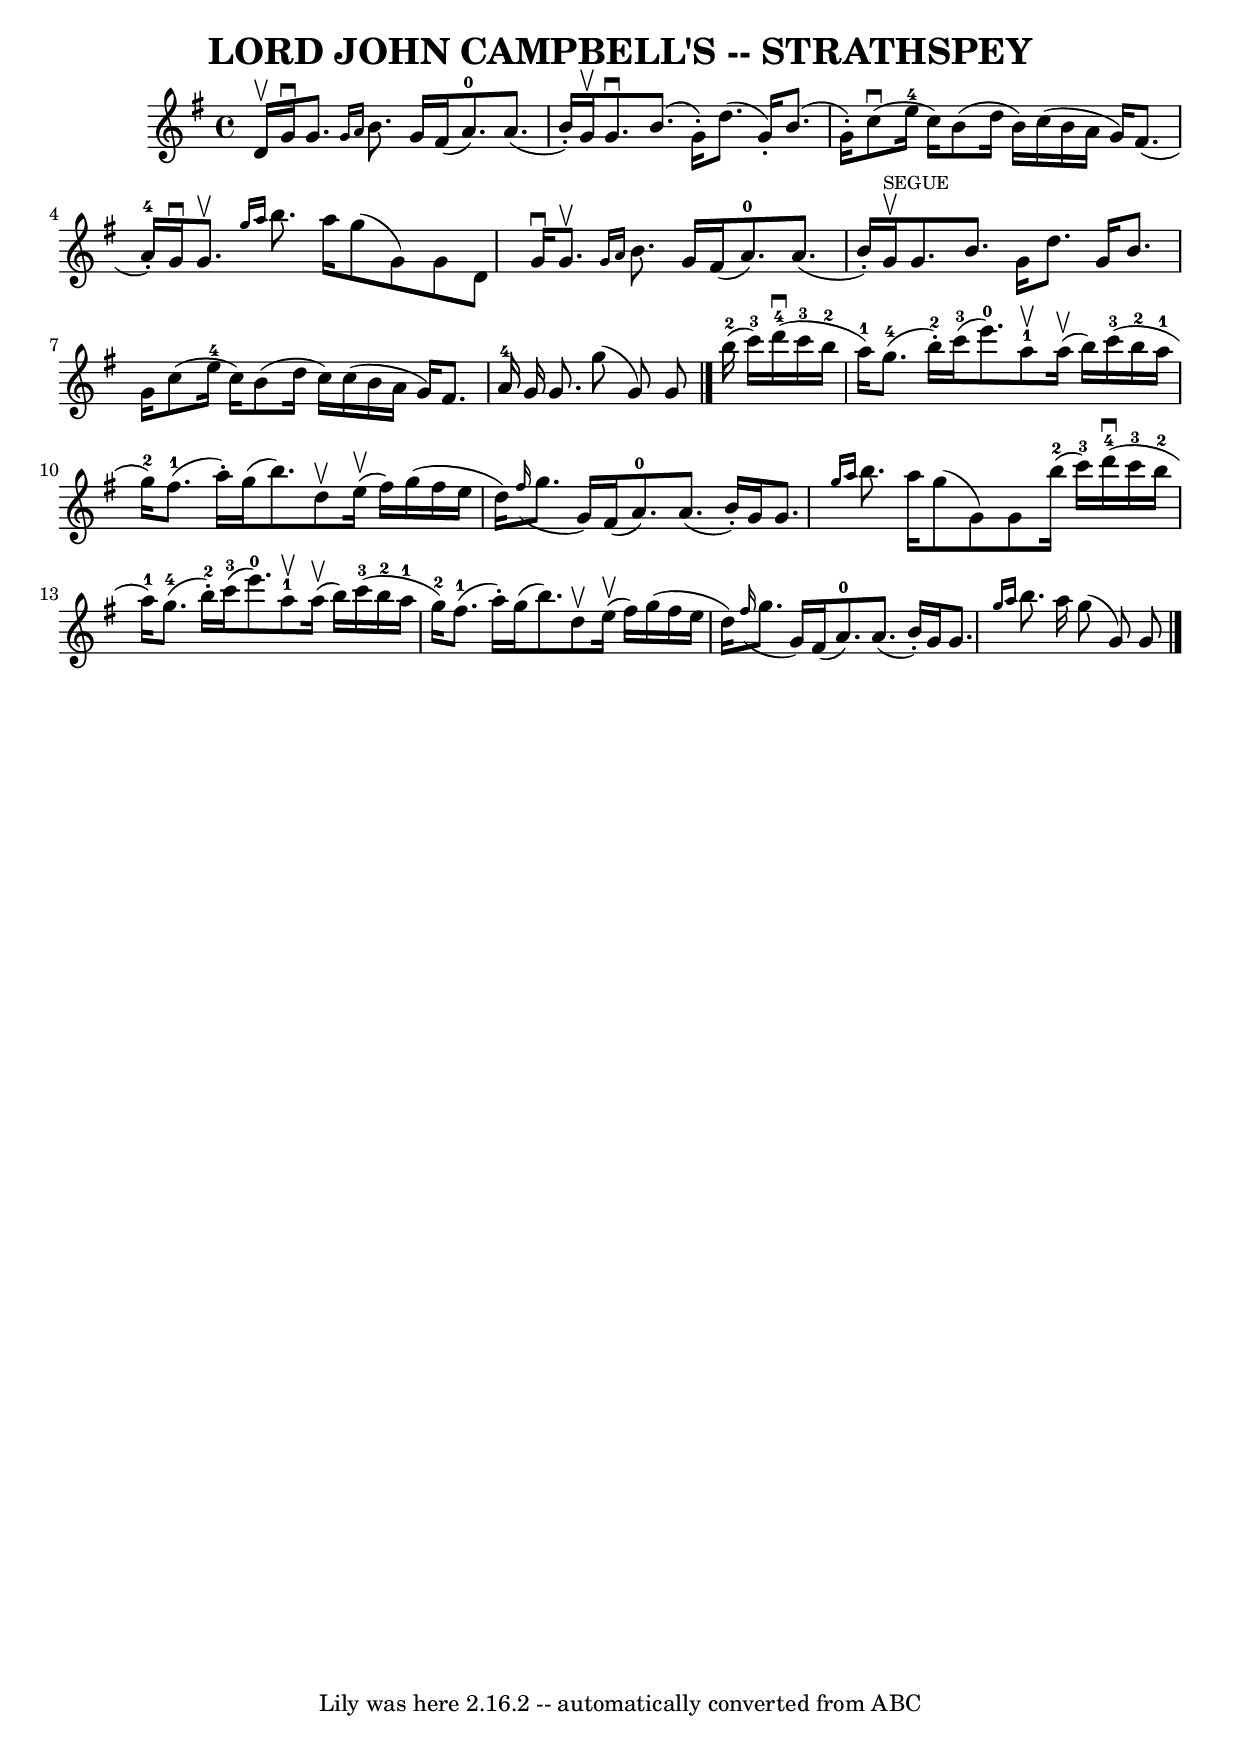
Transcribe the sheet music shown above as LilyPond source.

\version "2.16.2"
\include "Mammoth.ily"
\header {
	%% book = "Ryan's Mammoth Collection of Fiddle Tunes"
	crossRefNumber = "1"
	footnotes = ""
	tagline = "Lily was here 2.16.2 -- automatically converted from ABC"
	title = "LORD JOHN CAMPBELL'S -- STRATHSPEY"
}
voicedefault =  {


 \override Staff.TimeSignature #'style = #'C
 \time 4/4 
\key g \major d'16^\upbow       |
 g'16^\downbow g'8.  
\grace { g'16 a'16  } b'8. g'16 fis'16 (a'8.-0) a'8. (
 b'16 -.)   |
 g'16^\upbow g'8.^\downbow b'8. (g'16 -.)   
d''8. (g'16 -.) b'8. (g'16 -.)       |
 c''8 (^\downbow   
e''16-4 c''16) b'8 (d''16 b'16) c''16 (b'16 a'16    
g'16) fis'8. (a'16-4-.)   |
 g'16^\downbow g'8. 
^\upbow \grace { g''16 a''16  } b''8. a''16 g''8 (g'8)   
g'8 d'8    |
     |
 g'16^\downbow g'8.^\upbow \grace {    
g'16 a'16  } b'8. g'16 fis'16 (a'8.-0) a'8. (b'16 -.) 
  |
 g'16^\segue^\upbow g'8. b'8. g'16 d''8. g'16    
b'8. g'16        |
 c''8 (e''16-4 c''16) b'8 (d''16  
 c''16) c''16 (b'16 a'16 g'16) fis'8. a'16-4   
|
 g'16 g'8. g''8 (g'8) g'8    \bar "|." b''16 
-2(c'''16-3)       |
 d'''16-4(^\downbow c'''16-3 
 b''16-2 a''16-1) g''8.-4(b''16-2-.) c'''16-3(
 e'''8.-0) a''8-1^\upbow a''16 (^\upbow b''16)   |
 
 c'''16-3(b''16-2 a''16-1 g''16-2) fis''8.-1(
a''16 -.) g''16 (b''8.) d''8^\upbow e''16 (^\upbow fis''16  
-)       |
 g''16 (fis''16 e''16 d''16)   \grace {    
fis''16 (} g''8. g'16) fis'16 (a'8.-0) a'8. (b'16 -.) 
  |
 g'16 g'8.  \grace { g''16 a''16  } b''8. a''16    
g''8 (g'8) g'8 b''16-2(c'''16-3)   |
     
|
 d'''16-4(^\downbow c'''16-3 b''16-2 a''16-1) 
 g''8.-4(b''16-2-.) c'''16-3(e'''8.-0) a''8 
-1^\upbow a''16 (^\upbow b''16)   |
 c'''16-3(b''16 
-2 a''16-1 g''16-2) fis''8.-1(a''16 -.) g''16 (
b''8.) d''8^\upbow e''16 (^\upbow fis''16)       |
   
g''16 (fis''16 e''16 d''16)   \grace { fis''16 (} g''8.    
g'16) fis'16 (a'8.-0) a'8. (b'16 -.)   |
 g'16    
g'8.  \grace { g''16 a''16  } b''8. a''16 g''8 (g'8) g'8  
  \bar "|."   
}

\score{
    <<

	\context Staff="default"
	{
	    \voicedefault 
	}

    >>
	\layout {
	}
	\midi {}
}
